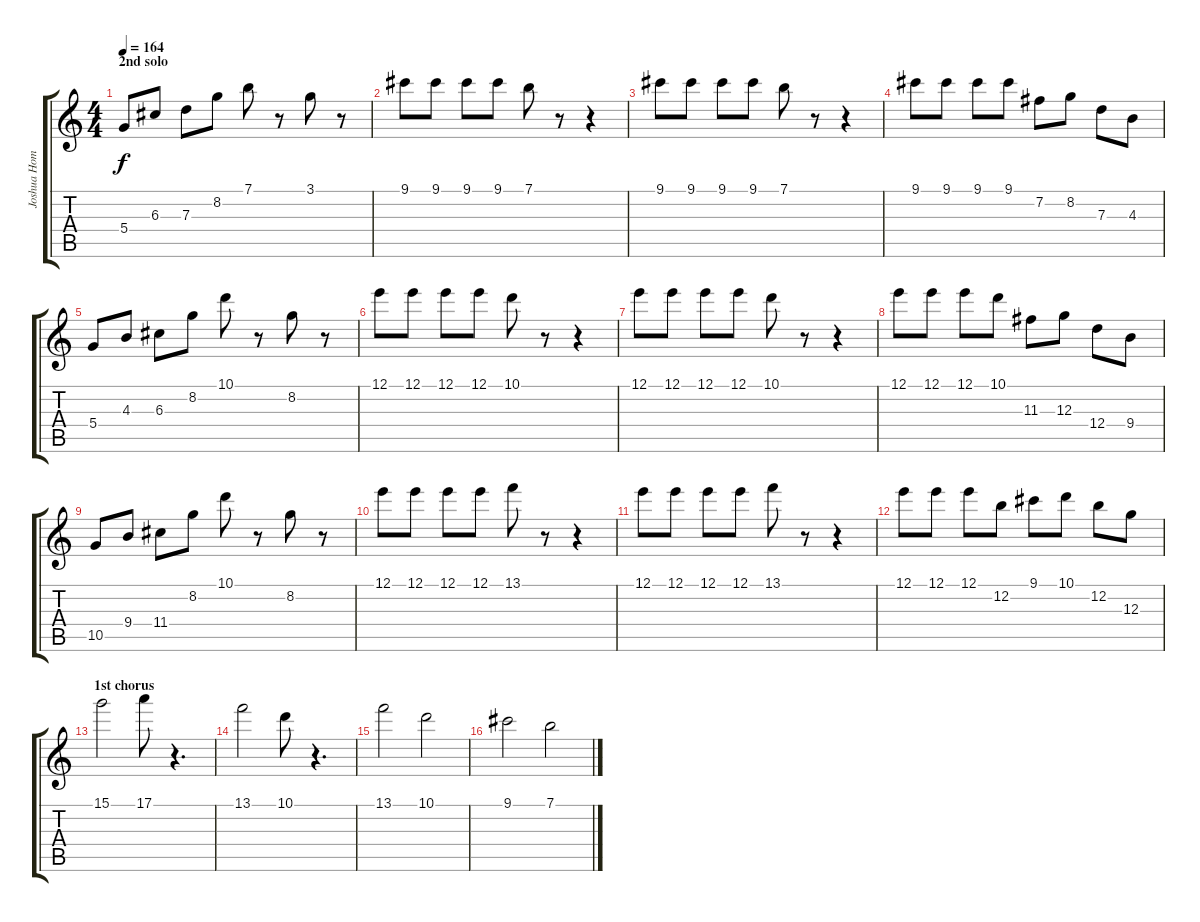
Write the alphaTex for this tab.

\track ("Joshua Homme - guitar" "Joshua Hom") {instrument overdrivenguitar}
\staff {score tabs}
\tuning (E4 B3 G3 D3 A2 E2) {hide}
\ts (4 4)
\section ("" "2nd solo")
\tempo 164
\clef g2
\ks c
5.4.8{dy f} 6.3.8 7.3.8 8.2.8 7.1.8 r.8 3.1.8 r.8 |
9.1.8 9.1.8 9.1.8 9.1.8 7.1.8 r.8 r.4 |
9.1.8 9.1.8 9.1.8 9.1.8 7.1.8 r.8 r.4 |
9.1.8 9.1.8 9.1.8 9.1.8 7.2.8 8.2.8 7.3.8 4.3.8 |
5.4.8 4.3.8 6.3.8 8.2.8 10.1.8 r.8 8.2.8 r.8 |
12.1.8 12.1.8 12.1.8 12.1.8 10.1.8 r.8 r.4 |
12.1.8 12.1.8 12.1.8 12.1.8 10.1.8 r.8 r.4 |
12.1.8 12.1.8 12.1.8 10.1.8 11.3.8 12.3.8 12.4.8 9.4.8 |
10.5.8 9.4.8 11.4.8 8.2.8 10.1.8 r.8 8.2.8 r.8 |
12.1.8 12.1.8 12.1.8 12.1.8 13.1.8 r.8 r.4 |
12.1.8 12.1.8 12.1.8 12.1.8 13.1.8 r.8 r.4 |
12.1.8 12.1.8 12.1.8 12.2.8 9.1.8 10.1.8 12.2.8 12.3.8 |
\section ("" "1st chorus")
15.1.2 17.1.8 r.4{d} |
13.1.2 10.1.8 r.4{d} |
13.1.2 10.1.2 |
9.1.2 7.1.2
